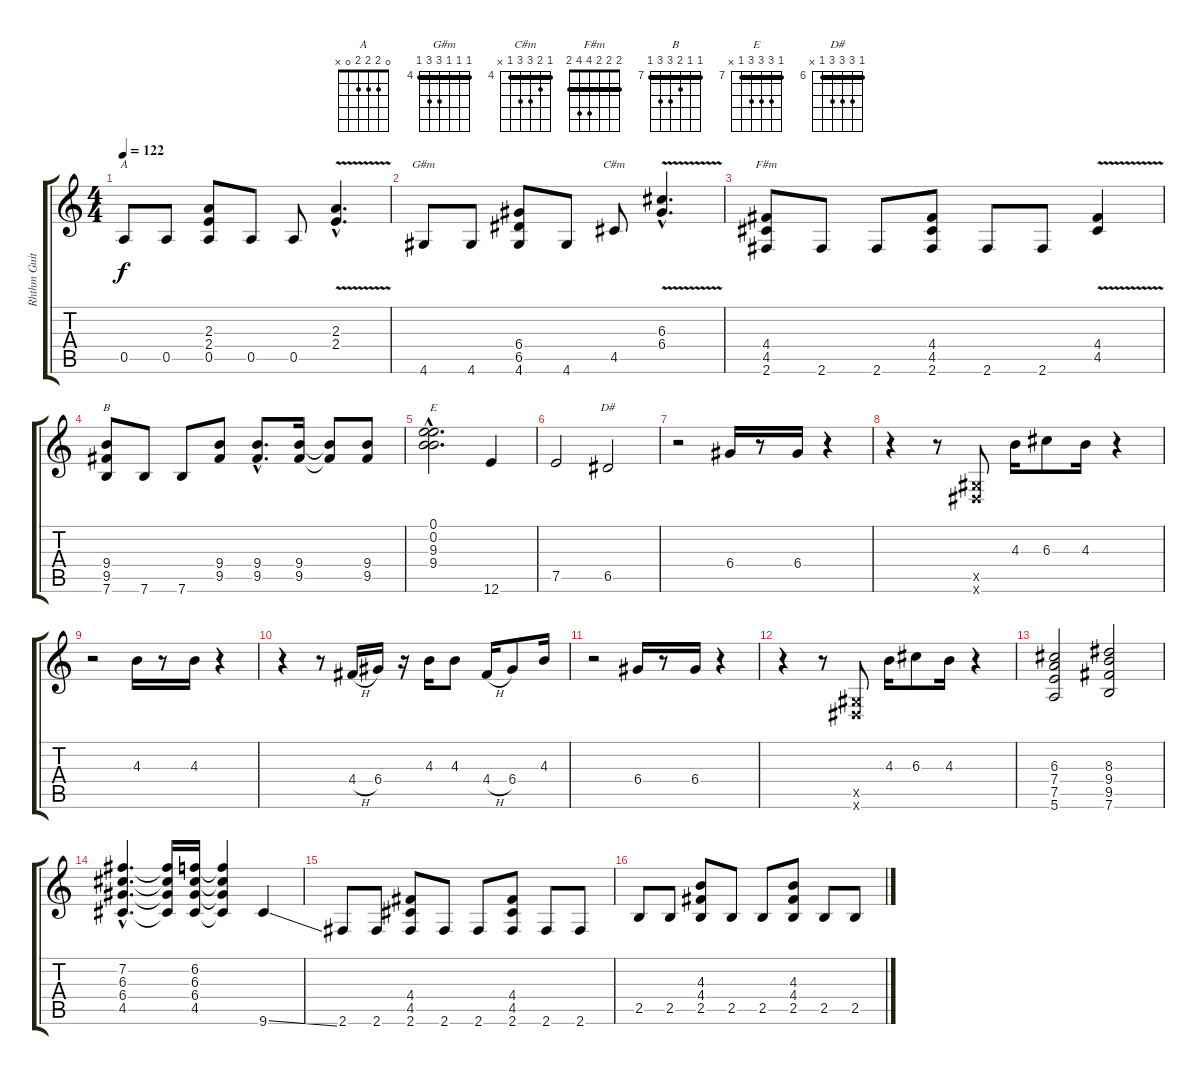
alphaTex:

\track ("Rhthm Guitar" "Rhthm Guit") {instrument acousticbass}
\staff {score tabs}
\tuning (E4 B3 G3 D3 A2 E2) {hide}
\chord ("A" 0 2 2 2 0 x)
\chord ("G#m" 4 4 4 6 6 4) {firstfret 4 barre 4}
\chord ("C#m" 4 5 6 6 4 x) {firstfret 4 barre 4}
\chord ("F#m" 2 2 2 4 4 2) {barre 2}
\chord ("B" 7 7 8 9 9 7) {firstfret 7 barre 7}
\chord ("E" 7 9 9 9 7 x) {firstfret 7 barre 7}
\chord ("D#" 6 8 8 8 6 x) {firstfret 6 barre 6}
\ts (4 4)
\tempo 122
\clef g2
\ks c
0.5.8{ch "A" dy f} 0.5.8 (2.3 2.4 0.5).8 0.5.8 0.5.8 (2.3{v hac} 2.4{v hac}).4{d} |
4.6.8{ch "G#m"} 4.6.8 (6.4 6.5 4.6).8 4.6.8 4.5.8{ch "C#m"} (6.3{v hac} 6.4{v hac}).4{d} |
(4.4 4.5 2.6).8{ch "F#m"} 2.6.8 2.6.8 (4.4 4.5 2.6).8 2.6.8 2.6.8 (4.4{v} 4.5{v}).4 |
(9.4 9.5 7.6).8{ch "B"} 7.6.8 7.6.8 (9.4 9.5).8 (9.4{hac} 9.5{hac}).8{d} (9.4 9.5).16 (9.4{t} 9.5{t}).8 (9.4 9.5).8 |
(0.1{hac} 0.2{hac} 9.3{hac} 9.4{hac}).2{d ch "E"} 12.6.4 |
7.5.2 6.5.2{ch "D#"} |
r.2 6.4.16 r.8 6.4.16 r.4 |
r.4 r.8 (-1.5{x} -1.6{x}).8 4.3.16 6.3.8 4.3.16 r.4 |
r.2 4.3.16 r.8 4.3.16 r.4 |
r.4 r.8 4.4{h}.16 6.4.16 r.16 4.3.16 4.3.8 4.4{h}.16 6.4.8 4.3.16 |
r.2 6.4.16 r.8 6.4.16 r.4 |
r.4 r.8 (-1.5{x} -1.6{x}).8 4.3.16 6.3.8 4.3.16 r.4 |
(6.3 7.4 7.5 5.6).2 (8.3 9.4 9.5 7.6).2 |
(7.2{hac} 6.3{hac} 6.4{hac} 4.5{hac}).4{d} (7.2{t} 6.3{t} 6.4{t} 4.5{t}).16 (6.2 6.3 6.4 4.5).16 (6.2{t} 6.3{t} 6.4{t} 4.5{t}).4 9.6{ss}.4 |
2.6.8 2.6.8 (4.4 4.5 2.6).8 2.6.8 2.6.8 (4.4 4.5 2.6).8 2.6.8 2.6.8 |
2.5.8 2.5.8 (4.3 4.4 2.5).8 2.5.8 2.5.8 (4.3 4.4 2.5).8 2.5.8 2.5.8
